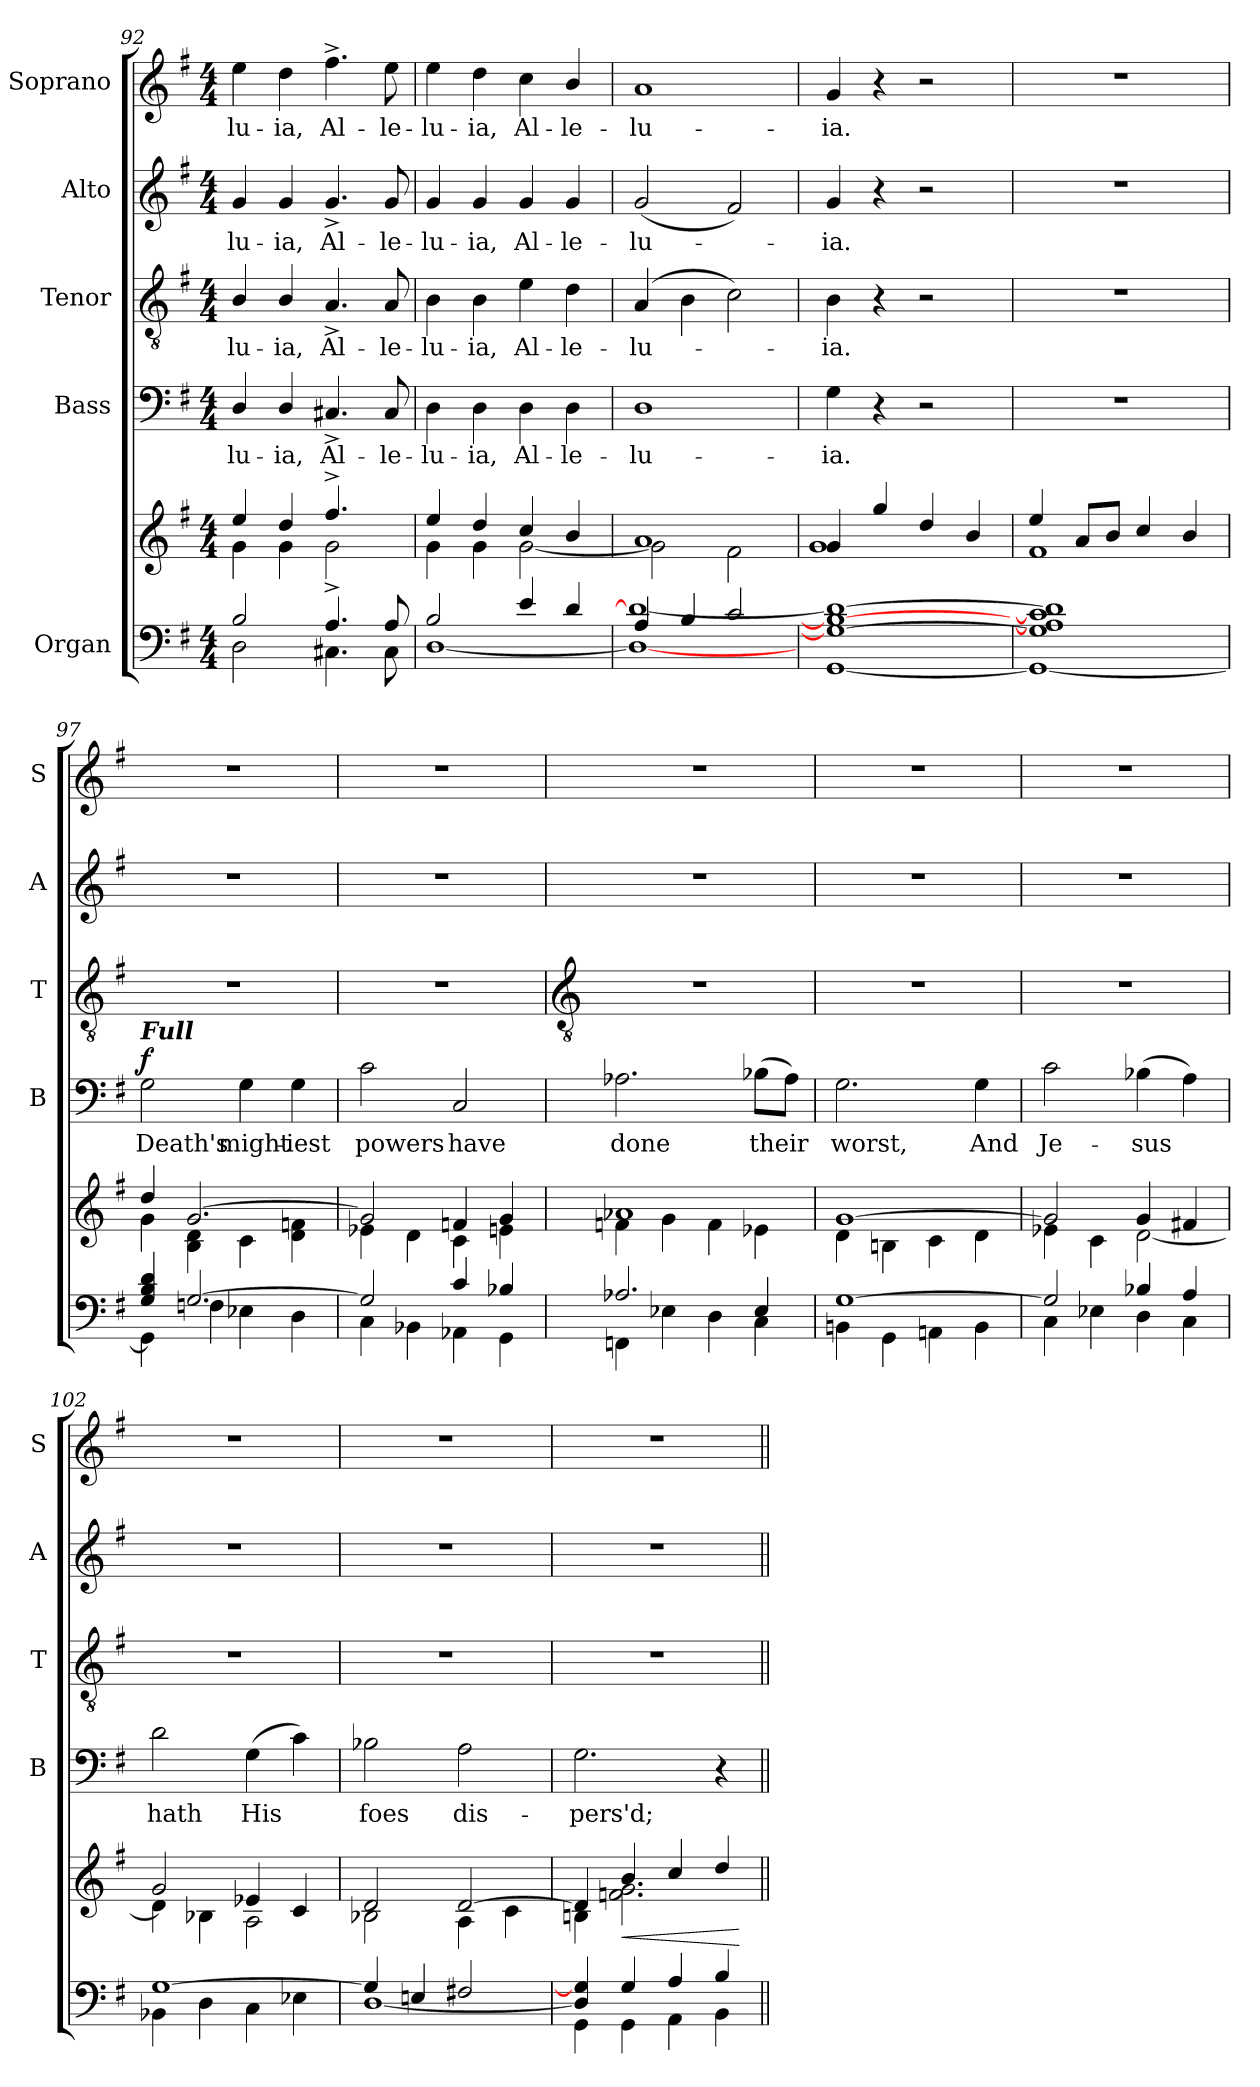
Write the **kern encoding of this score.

**kern	**kern	**dynam	**kern	**text	**dynam	**kern	**text	**kern	**text	**kern	**text
*part5	*part5	*part5	*part4	*part4	*part4	*part3	*part3	*part2	*part2	*part1	*part1
*staff6	*staff5	*staff5/6	*staff4	*staff4	*staff4	*staff3	*staff3	*staff2	*staff2	*staff1	*staff1
*I"Organ	*	*	*I"Bass	*	*	*I"Tenor	*	*I"Alto	*	*I"Soprano	*
*	*	*	*I'B	*	*	*I'T	*	*I'A	*	*I'S	*
*clefF4	*clefG2	*	*clefF4	*	*	*clefGv2	*	*clefG2	*	*clefG2	*
*k[f#]	*k[f#]	*	*k[f#]	*	*	*k[f#]	*	*k[f#]	*	*k[f#]	*
*G:	*G:	*	*G:	*	*	*G:	*	*G:	*	*G:	*
*M4/4	*M4/4	*	*M4/4	*	*	*M4/4	*	*M4/4	*	*M4/4	*
=92	=92	=92	=92	=92	=92	=92	=92	=92	=92	=92	=92
*^	*^	*	*	*	*	*	*	*	*	*	*
*	*	*	*^	*	*	*	*	*	*	*	*	*	*
!	!	!	!	!	!	!	!LO:LY:b	!	!	!LO:LY:b	!	!LO:LY:b	!	!LO:LY:b
2B/	2D\	4ee/	4g\	1ryy	.	4D/	-lu-	.	4B/	-lu-	4g/	-lu-	4ee\	-lu-
!	!	!	!	!	!	!	!LO:LY:b	!	!	!LO:LY:b	!	!LO:LY:b	!	!LO:LY:b
.	.	4dd/	4g\	.	.	4D/	-ia,	.	4B/	-ia,	4g/	-ia,	4dd\	-ia,
!	!	!	!	!	!	!	!LO:LY:b	!	!	!LO:LY:b	!	!LO:LY:b	!	!LO:LY:b
4.A^/	4.C#X\	4.ff#^/	2g\	.	.	4.C#X^/	Al-	.	4.A^/	Al-	4.g^/	Al-	4.ff#^\	Al-
!	!	!	!	!	!	!	!LO:LY:b	!	!	!LO:LY:b	!	!LO:LY:b	!	!LO:LY:b
8A/	8C#\	8ryy	.	.	.	8C#/	-le-	.	8A/	-le-	8g/	-le-	8ee\	-le-
=93	=93	=93	=93	=93	=93	=93	=93	=93	=93	=93	=93	=93	=93	=93
!	!	!	!	!	!	!	!LO:LY:b	!	!	!LO:LY:b	!	!LO:LY:b	!	!LO:LY:b
2B/	[1D\	4ee/	4g\	1ryy	.	4D\	-lu-	.	4B\	-lu-	4g/	-lu-	4ee\	-lu-
!	!	!	!	!	!	!	!LO:LY:b	!	!	!LO:LY:b	!	!LO:LY:b	!	!LO:LY:b
.	.	4dd/	4g\	.	.	4D\	-ia,	.	4B\	-ia,	4g/	-ia,	4dd\	-ia,
!	!	!	!	!	!	!	!LO:LY:b	!	!	!LO:LY:b	!	!LO:LY:b	!	!LO:LY:b
4e/	.	4cc/	[2g\	.	.	4D\	Al-	.	4e\	Al-	4g/	Al-	4cc\	Al-
!	!	!	!	!	!	!	!LO:LY:b	!	!	!LO:LY:b	!	!LO:LY:b	!	!LO:LY:b
4d/	.	4b/	.	.	.	4D\	-le-	.	4d\	-le-	4g/	-le-	4b/	-le-
=94	=94	=94	=94	=94	=94	=94	=94	=94	=94	=94	=94	=94	=94	=94
!	!	!	!	!	!	!	!LO:LY:b	!	!	!LO:LY:b	!	!LO:LY:b	!	!LO:LY:b
4A/	1D\_ 1d\_	1a/	2g\]	1ryy	.	1D	-lu-	.	(>4A/	-lu-	(<2g/	-lu-	1a	-lu-
4B/	.	.	.	.	.	.	.	.	4B\	.	.	.	.	.
2c/	.	.	2f#\	.	.	.	.	.	2c\)	.	2f#/)	.	.	.
=95	=95	=95	=95	=95	=95	=95	=95	=95	=95	=95	=95	=95	=95	=95
*	*	*MM120	*	*	*	*	*	*	*	*	*	*	*MM120	*
!	!	!	!	!	!	!	!LO:LY:b	!	!	!LO:LY:b	!	!LO:LY:b	!	!LO:LY:b
1G/_ 1B/_ 1d/_	[1GG\	4g/	1g\	1ryy	.	4G\	-ia.	.	4B\	ia.	4g/	ia.	4g/	-ia.
.	.	4gg/	.	.	.	4r	.	.	4r	.	4r	.	4r	.
.	.	4dd/	.	.	.	2r	.	.	2r	.	2r	.	2r	.
.	.	4b/	.	.	.	.	.	.	.	.	.	.	.	.
=96	=96	=96	=96	=96	=96	=96	=96	=96	=96	=96	=96	=96	=96	=96
1G/] 1A/] 1c/] 1d/]	1GG\_	4ee/	1f#\	1ryy	.	1r	.	.	1r	.	1r	.	1r	.
.	.	8a/L	.	.	.	.	.	.	.	.	.	.	.	.
.	.	8b/J	.	.	.	.	.	.	.	.	.	.	.	.
.	.	4cc/	.	.	.	.	.	.	.	.	.	.	.	.
.	.	4b/	.	.	.	.	.	.	.	.	.	.	.	.
=97	=97	=97	=97	=97	=97	=97	=97	=97	=97	=97	=97	=97	=97	=97
!	!	!	!	!	!	!LO:TX:a:Bi:t=Full	!	!	!	!	!	!	!	!
!	!	!	!	!	!	!	!LO:LY:b	!LO:DY:b	!	!	!	!	!	!
4G/ 4B/ 4d/	4GG\]	4dd/	4g\	1ryy	.	2G\	Death's	f	1r	.	1r	.	1r	.
[2.G/	4Fn\	[2.g/	4B\ 4d\	.	.	.	.	.	.	.	.	.	.	.
!	!	!	!	!	!	!	!LO:LY:b	!	!	!	!	!	!	!
.	4E-X\	.	4c\	.	.	4G\	might-	.	.	.	.	.	.	.
!	!	!	!	!	!	!	!LO:LY:b	!	!	!	!	!	!	!
.	4D\	.	4d\ 4fn\	.	.	4G\	-iest	.	.	.	.	.	.	.
=98	=98	=98	=98	=98	=98	=98	=98	=98	=98	=98	=98	=98	=98	=98
!	!	!	!	!	!	!	!LO:LY:b	!	!	!	!	!	!	!
2G/]	4C\	2g/]	4e-X\	1ryy	.	2c\	powers	.	1r	.	1r	.	1r	.
.	4BB-X\	.	4d\	.	.	.	.	.	.	.	.	.	.	.
!	!	!	!	!	!	!	!LO:LY:b	!	!	!	!	!	!	!
4c/	4AA-X\	4fn/	4c\	.	.	2C/	have	.	.	.	.	.	.	.
4B-X/	4GG\	4g/	4en\	.	.	.	.	.	.	.	.	.	.	.
*	*	*v	*v	*v	*	*	*	*	*	*	*	*	*	*
!!LO:LB:g=z
=99	=99	=99	=99	=99	=99	=99	=99	=99	=99	=99	=99	=99
*	*	*	*	*	*	*	*clefGv2	*	*	*	*	*
*	*	*^	*	*	*	*	*	*	*	*	*	*
!	!	!	!	!	!	!LO:LY:b	!	!	!	!	!	!	!
2.A-X/	4FFn\	1a-X/	4fn\	.	2.A-X\	done	.	1r	.	1r	.	1r	.
.	4E-X\	.	4g\	.	.	.	.	.	.	.	.	.	.
.	4D\	.	4f\	.	.	.	.	.	.	.	.	.	.
!	!	!	!	!	!	!LO:LY:b	!	!	!	!	!	!	!
4E-/	4C\	.	4e-X\	.	(>8B-X\L	their	.	.	.	.	.	.	.
.	.	.	.	.	8A-\J)	.	.	.	.	.	.	.	.
=100	=100	=100	=100	=100	=100	=100	=100	=100	=100	=100	=100	=100	=100
!	!	!	!	!	!	!LO:LY:b	!	!	!	!	!	!	!
[1G/	4BBn\	[1g/	4d\	.	2.G\	worst,	.	1r	.	1r	.	1r	.
.	4GG\	.	4Bn\	.	.	.	.	.	.	.	.	.	.
.	4AAn\	.	4c\	.	.	.	.	.	.	.	.	.	.
!	!	!	!	!	!	!LO:LY:b	!	!	!	!	!	!	!
.	4BB\	.	4d\	.	4G\	And	.	.	.	.	.	.	.
=101	=101	=101	=101	=101	=101	=101	=101	=101	=101	=101	=101	=101	=101
!	!	!	!	!	!	!LO:LY:b	!	!	!	!	!	!	!
2G/]	4C\	2g/]	4e-X\	.	2c\	Je-	.	1r	.	1r	.	1r	.
.	4E-X\	.	4c\	.	.	.	.	.	.	.	.	.	.
!	!	!	!	!	!	!LO:LY:b	!	!	!	!	!	!	!
4B-X/	4D\	4g/	[2d\	.	(>4B-X\	-sus	.	.	.	.	.	.	.
4A/	4C\	4f#X/	.	.	4A\)	.	.	.	.	.	.	.	.
=102	=102	=102	=102	=102	=102	=102	=102	=102	=102	=102	=102	=102	=102
!	!	!	!	!	!	!LO:LY:b	!	!	!	!	!	!	!
[1G/	4BB-X\	2g/	4d\]	.	2d\	hath	.	1r	.	1r	.	1r	.
.	4D\	.	4B-X\	.	.	.	.	.	.	.	.	.	.
!	!	!	!	!	!	!LO:LY:b	!	!	!	!	!	!	!
.	4C\	4e-X/	2A\	.	(>4G\	His	.	.	.	.	.	.	.
.	4E-X\	4c/	.	.	4c\)	.	.	.	.	.	.	.	.
=103	=103	=103	=103	=103	=103	=103	=103	=103	=103	=103	=103	=103	=103
!	!	!	!	!	!	!LO:LY:b	!	!	!	!	!	!	!
4G/]	[1D\	2d/	2B-X\	.	2B-X\	foes	.	1r	.	1r	.	1r	.
4En/	.	.	.	.	.	.	.	.	.	.	.	.	.
!	!	!	!	!	!	!LO:LY:b	!	!	!	!	!	!	!
2F#X/	.	[2d/	4A\	.	2A\	dis-	.	.	.	.	.	.	.
.	.	.	4c\	.	.	.	.	.	.	.	.	.	.
=104	=104	=104	=104	=104	=104	=104	=104	=104	=104	=104	=104	=104	=104
!	!	!	!	!	!	!LO:LY:b	!	!	!	!	!	!	!
4D/] 4G/]	4GG\	4d/]	4Bn\	.	2.G\	-pers'd;	.	1r	.	1r	.	1r	.
!	!	!	!	!LO:HP:b	!	!	!	!	!	!	!	!	!
4G/	4GG\	4b/	2.fn\ 2.g\	<	.	.	.	.	.	.	.	.	.
4A/	4AA\	4cc/	.	.	.	.	.	.	.	.	.	.	.
4B/	4BB\	4dd/	.	.	4r	.	.	.	.	.	.	.	.
*v	*v	*	*	*	*	*	*	*	*	*	*	*	*
*	*v	*v	*	*	*	*	*	*	*	*	*	*
.	.	[	.	.	.	.	.	.	.	.	.
=||	=||	=||	=||	=||	=||	=||	=||	=||	=||	=||	=||
*-	*-	*-	*-	*-	*-	*-	*-	*-	*-	*-	*-
